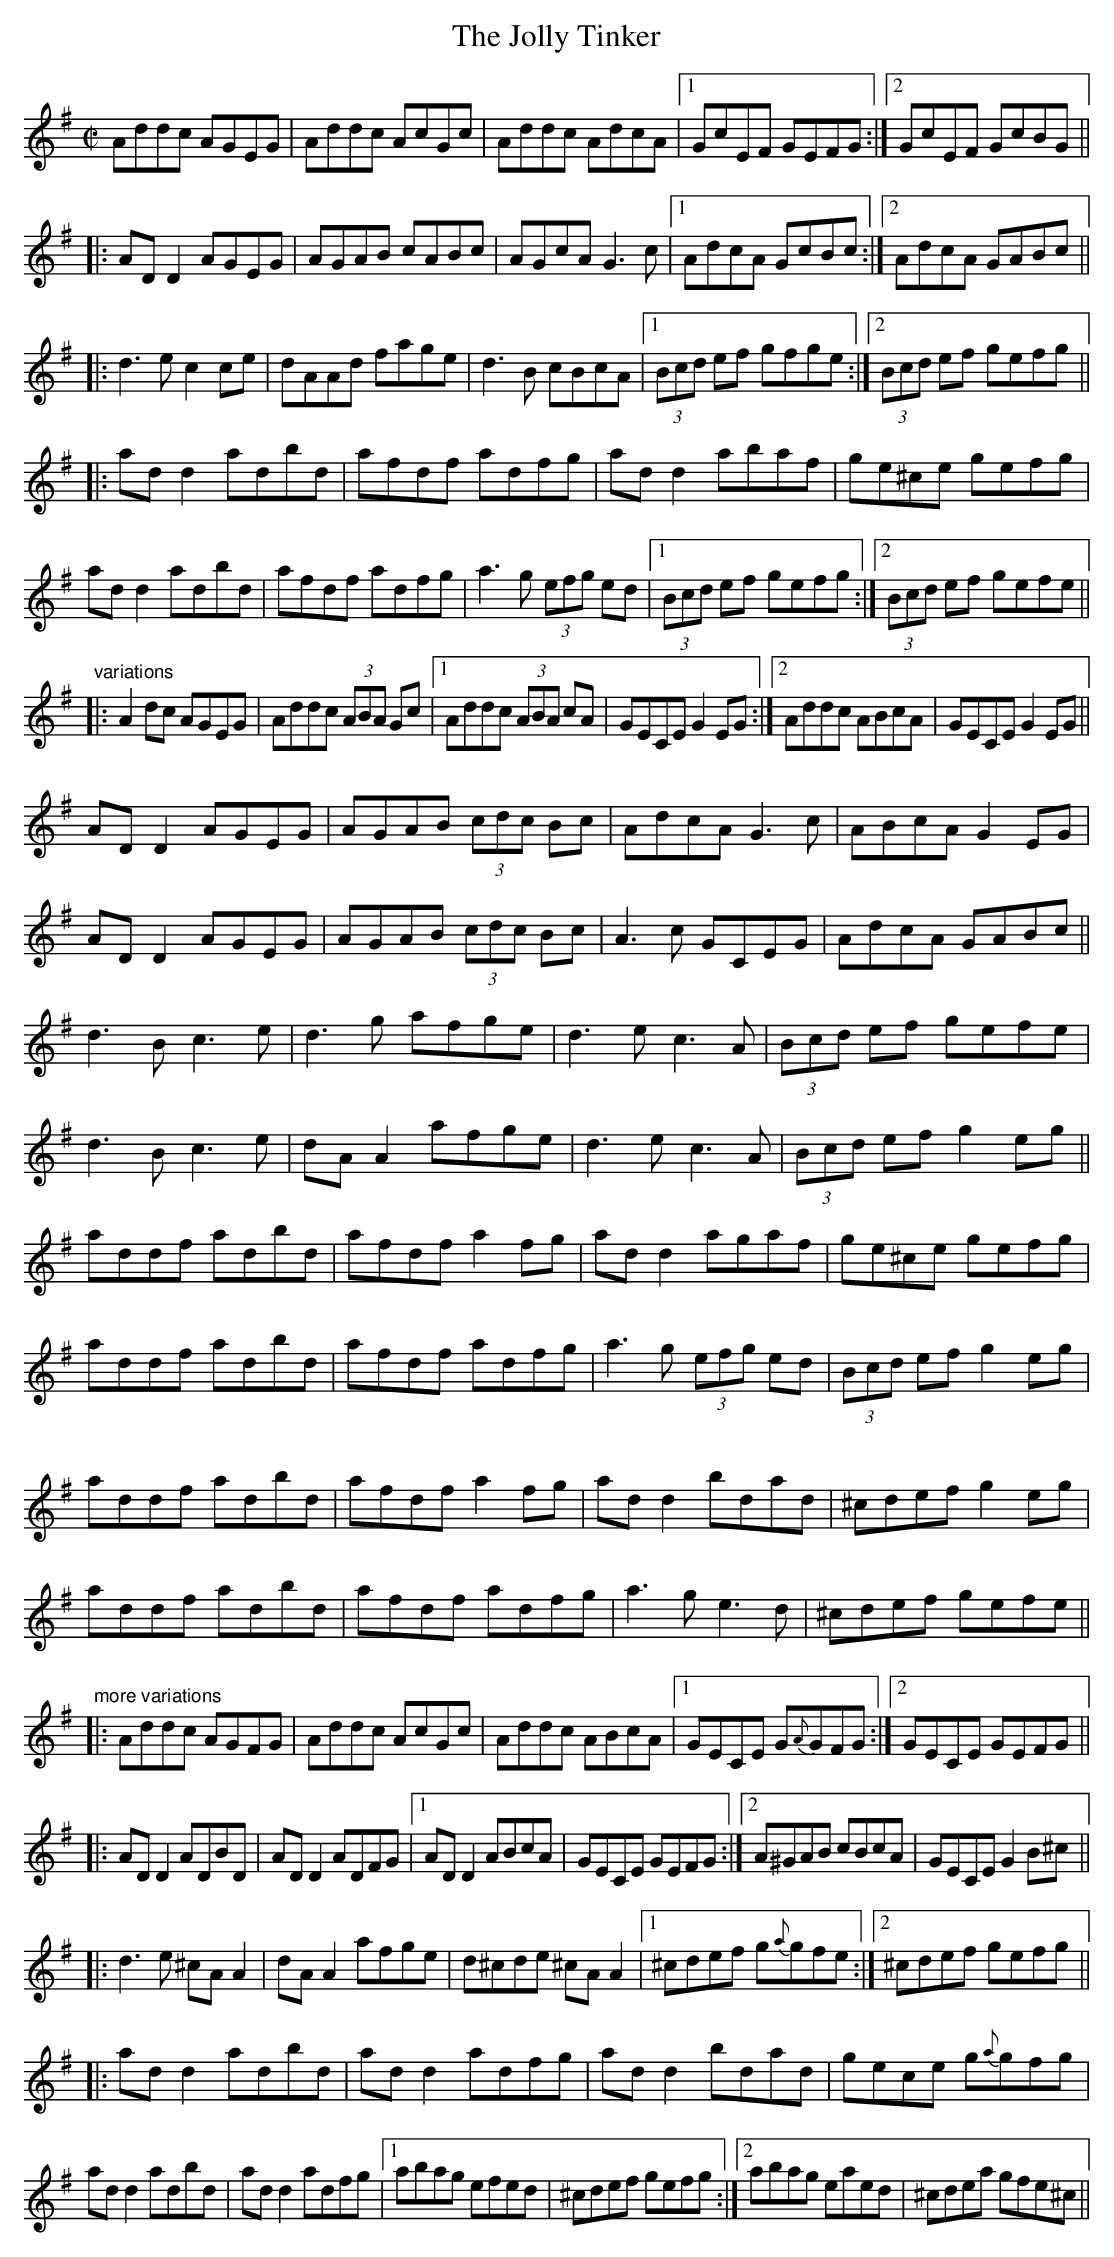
X:1
T:Jolly Tinker, The
M:C|
K:Dmix
Addc AGEG|Addc AcGc|Addc AdcA|1 GcEF GEFG:|2 GcEF GcBG||
|:ADD2 AGEG|AGAB cABc|AGcA G3c|1 AdcA GcBc:|2 AdcA GABc||
|:d3e c2ce|dAAd fage|d3B cBcA|1 (3Bcd ef gfge:|2 (3Bcd ef gefg||
|:add2 adbd|afdf adfg|add2 abaf|ge^ce gefg|
add2 adbd|afdf adfg|a3g (3efg ed|1 (3Bcd ef gefg:|2 (3Bcd ef gefe||
"variations"
|:A2dc AGEG|Addc (3ABA Gc|1 Addc (3ABA cA|GECE G2EG:|2 Addc ABcA|GECE G2EG||
ADD2 AGEG|AGAB (3cdc Bc|AdcA G3c|ABcA G2EG|
ADD2 AGEG|AGAB (3cdc Bc|A3c GCEG|AdcA GABc||
d3B c3e|d3g afge|d3e c3A|(3Bcd ef gefe|
d3B c3e|dAA2 afge|d3e c3A|(3Bcd ef g2eg||
addf adbd|afdf a2fg|add2 agaf|ge^ce gefg|
addf adbd|afdf adfg|a3g (3efg ed|(3Bcd ef g2eg|
addf adbd|afdf a2fg|add2 bdad|^cdef g2eg|
addf adbd|afdf adfg|a3g e3d|^cdef gefe||
"more variations"
|:Addc AGFG|Addc AcGc|Addc ABcA|1 GECE G{A}GFG:|2 GECE GEFG||
|:ADD2 ADBD|ADD2 ADFG|1 ADD2 ABcA|GECE GEFG:|2 A^GAB cBcA|GECE G2B^c||
|:d3e ^cAA2|dAA2 afge|d^cde ^cAA2|1 ^cdef g{a}gfe:|2 ^cdef gefg||
|:add2 adbd|add2 adfg|add2 bdad|gece g{a}gfg|
add2 adbd|add2 adfg|1 abag efed|^cdef gefg:|2 abag eaed|^cdea gfe^c||
